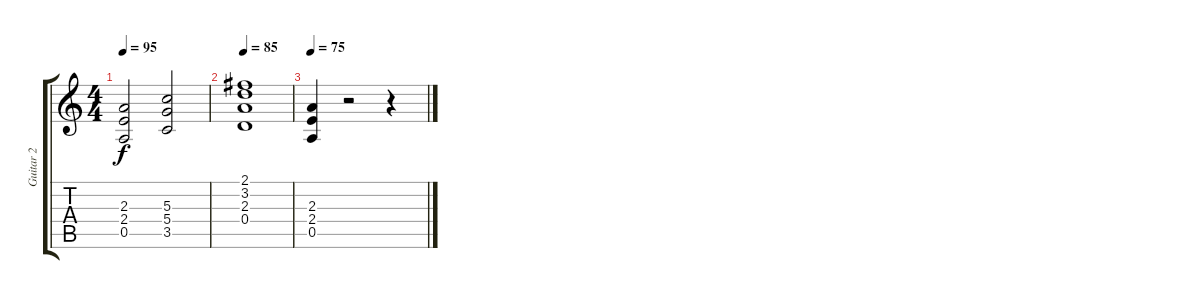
\track ("Guitar 2" "Guitar 2") {instrument overdrivenguitar}
\staff {score tabs}
\tuning (E4 B3 G3 D3 A2 E2) {hide}
\ts (4 4)
\tempo 95
\clef g2
\ks c
(2.3 2.4 0.5).2{dy f} (5.3 5.4 3.5).2 |
\tempo 85
(2.1 3.2 2.3 0.4).1 |
\tempo 75
(2.3 2.4 0.5).4 r.2 r.4
